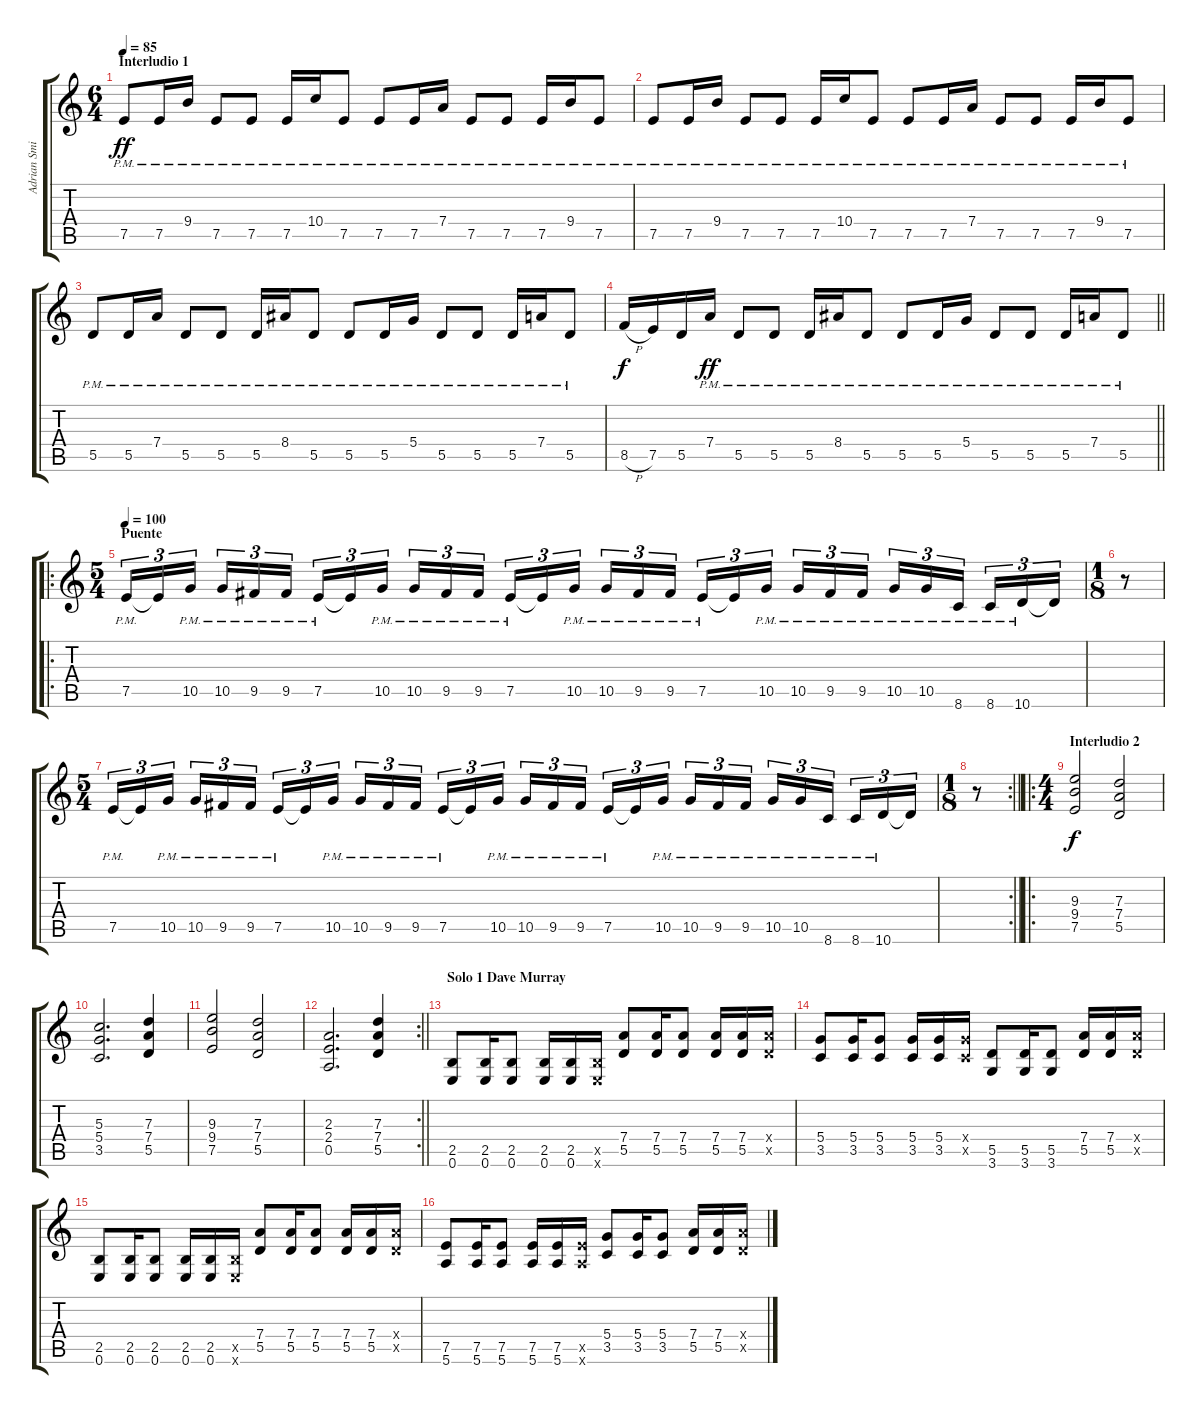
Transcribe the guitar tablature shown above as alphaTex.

\track ("Adrian Smith" "Adrian Smi") {instrument overdrivenguitar}
\staff {score tabs}
\tuning (E4 B3 G3 D3 A2 E2) {hide}
\ts (6 4)
\section ("" "Interludio 1")
\tempo 85
\clef g2
\ks c
7.5{pm}.8{dy ff} 7.5{pm}.16 9.4{pm}.16 7.5{pm}.8 7.5{pm}.8 7.5{pm}.16 10.4{pm}.16 7.5{pm}.8 7.5{pm}.8 7.5{pm}.16 7.4{pm}.16 7.5{pm}.8 7.5{pm}.8 7.5{pm}.16 9.4{pm}.16 7.5{pm}.8 |
7.5{pm}.8 7.5{pm}.16 9.4{pm}.16 7.5{pm}.8 7.5{pm}.8 7.5{pm}.16 10.4{pm}.16 7.5{pm}.8 7.5{pm}.8 7.5{pm}.16 7.4{pm}.16 7.5{pm}.8 7.5{pm}.8 7.5{pm}.16 9.4{pm}.16 7.5{pm}.8 |
5.5{pm}.8 5.5{pm}.16 7.4{pm}.16 5.5{pm}.8 5.5{pm}.8 5.5{pm}.16 8.4{pm}.16 5.5{pm}.8 5.5{pm}.8 5.5{pm}.16 5.4{pm}.16 5.5{pm}.8 5.5{pm}.8 5.5{pm}.16 7.4{pm}.16 5.5{pm}.8 |
\barLineRight lightlight
8.5{h}.16{dy f} 7.5.16 5.5.16 7.4{pm}.16{dy ff} 5.5{pm}.8 5.5{pm}.8 5.5{pm}.16 8.4{pm}.16 5.5{pm}.8 5.5{pm}.8 5.5{pm}.16 5.4{pm}.16 5.5{pm}.8 5.5{pm}.8 5.5{pm}.16 7.4{pm}.16 5.5{pm}.8 |
\ro
\ts (5 4)
\section ("" "Puente")
\tempo 100
7.5{pm}.16{tu (3 2)} 7.5{t}.16{tu (3 2)} 10.5{pm}.16{tu (3 2) beam splitsecondary} 10.5{pm}.16{tu (3 2)} 9.5{pm}.16{tu (3 2)} 9.5{pm}.16{tu (3 2)} 7.5{pm}.16{tu (3 2)} 7.5{t}.16{tu (3 2)} 10.5{pm}.16{tu (3 2) beam splitsecondary} 10.5{pm}.16{tu (3 2)} 9.5{pm}.16{tu (3 2)} 9.5{pm}.16{tu (3 2)} 7.5{pm}.16{tu (3 2)} 7.5{t}.16{tu (3 2)} 10.5{pm}.16{tu (3 2) beam splitsecondary} 10.5{pm}.16{tu (3 2)} 9.5{pm}.16{tu (3 2)} 9.5{pm}.16{tu (3 2)} 7.5{pm}.16{tu (3 2)} 7.5{t}.16{tu (3 2)} 10.5{pm}.16{tu (3 2) beam splitsecondary} 10.5{pm}.16{tu (3 2)} 9.5{pm}.16{tu (3 2)} 9.5{pm}.16{tu (3 2)} 10.5{pm}.16{tu (3 2)} 10.5{pm}.16{tu (3 2)} 8.6{pm}.16{tu (3 2) beam splitsecondary} 8.6{pm}.16{tu (3 2)} 10.6{pm}.16{tu (3 2)} 10.6{t}.16{tu (3 2)} |
\ts (1 8)
r.8 |
\ts (5 4)
7.5{pm}.16{tu (3 2)} 7.5{t}.16{tu (3 2)} 10.5{pm}.16{tu (3 2) beam splitsecondary} 10.5{pm}.16{tu (3 2)} 9.5{pm}.16{tu (3 2)} 9.5{pm}.16{tu (3 2)} 7.5{pm}.16{tu (3 2)} 7.5{t}.16{tu (3 2)} 10.5{pm}.16{tu (3 2) beam splitsecondary} 10.5{pm}.16{tu (3 2)} 9.5{pm}.16{tu (3 2)} 9.5{pm}.16{tu (3 2)} 7.5{pm}.16{tu (3 2)} 7.5{t}.16{tu (3 2)} 10.5{pm}.16{tu (3 2) beam splitsecondary} 10.5{pm}.16{tu (3 2)} 9.5{pm}.16{tu (3 2)} 9.5{pm}.16{tu (3 2)} 7.5{pm}.16{tu (3 2)} 7.5{t}.16{tu (3 2)} 10.5{pm}.16{tu (3 2) beam splitsecondary} 10.5{pm}.16{tu (3 2)} 9.5{pm}.16{tu (3 2)} 9.5{pm}.16{tu (3 2)} 10.5{pm}.16{tu (3 2)} 10.5{pm}.16{tu (3 2)} 8.6{pm}.16{tu (3 2) beam splitsecondary} 8.6{pm}.16{tu (3 2)} 10.6{pm}.16{tu (3 2)} 10.6{t}.16{tu (3 2)} |
\rc 2
\ts (1 8)
\barLineRight lightlight
r.8 |
\ro
\ts (4 4)
\section ("" "Interludio 2")
(9.3 9.4 7.5).2{dy f} (7.3 7.4 5.5).2 |
(5.3 5.4 3.5).2{d} (7.3 7.4 5.5).4 |
(9.3 9.4 7.5).2 (7.3 7.4 5.5).2 |
\rc 2
\barLineRight lightlight
(2.3 2.4 0.5).2{d} (7.3 7.4 5.5).4 |
\section ("" "Solo 1 Dave Murray")
(2.5 0.6).8 (2.5 0.6).16 (2.5 0.6).8 (2.5 0.6).16 (2.5 0.6).16 (2.5{x} 0.6{x}).16 (7.4 5.5).8 (7.4 5.5).16 (7.4 5.5).8 (7.4 5.5).16 (7.4 5.5).16 (7.4{x} 5.5{x}).16 |
(5.4 3.5).8 (5.4 3.5).16 (5.4 3.5).8 (5.4 3.5).16 (5.4 3.5).16 (5.4{x} 3.5{x}).16 (5.5 3.6).8 (5.5 3.6).16 (5.5 3.6).8 (7.4 5.5).16 (7.4 5.5).16 (7.4{x} 5.5{x}).16 |
(2.5 0.6).8 (2.5 0.6).16 (2.5 0.6).8 (2.5 0.6).16 (2.5 0.6).16 (2.5{x} 0.6{x}).16 (7.4 5.5).8 (7.4 5.5).16 (7.4 5.5).8 (7.4 5.5).16 (7.4 5.5).16 (7.4{x} 5.5{x}).16 |
(7.5 5.6).8 (7.5 5.6).16 (7.5 5.6).8 (7.5 5.6).16 (7.5 5.6).16 (7.5{x} 5.6{x}).16 (5.4 3.5).8 (5.4 3.5).16 (5.4 3.5).8 (7.4 5.5).16 (7.4 5.5).16 (7.4{x} 5.5{x}).16
